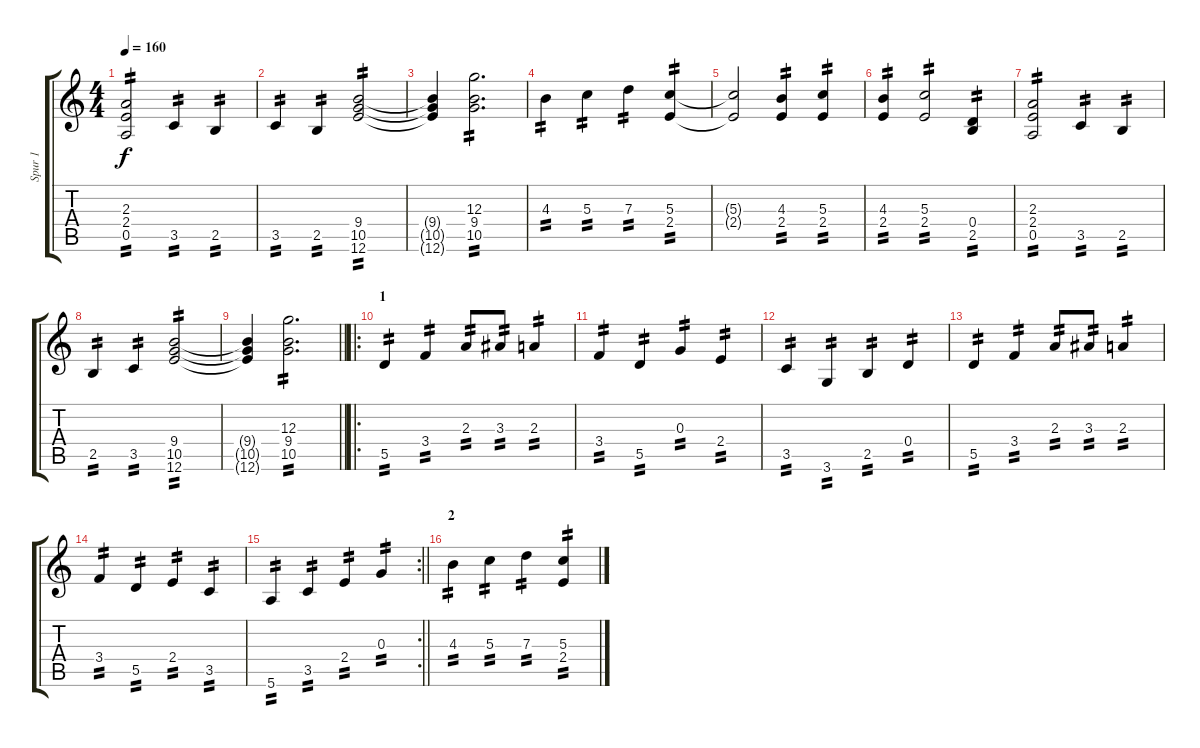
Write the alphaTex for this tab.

\track ("Spur 1" "Spur 1") {instrument distortionguitar}
\staff {score tabs}
\tuning (E4 B3 G3 D3 A2 E2) {hide}
\ts (4 4)
\tempo 160
\clef g2
\ks c
(2.3 2.4 0.5).2{tp 2 dy f} 3.5.4{tp 2} 2.5.4{tp 2} |
3.5.4{tp 2} 2.5.4{tp 2} (9.4 10.5 12.6).2{tp 2} |
(9.4{t} 10.5{t} 12.6{t}).4 (12.3 9.4 10.5).2{d tp 2} |
4.3.4{tp 2} 5.3.4{tp 2} 7.3.4{tp 2} (5.3 2.4).4{tp 2} |
(5.3{t} 2.4{t}).2 (4.3 2.4).4{tp 2} (5.3 2.4).4{tp 2} |
(4.3 2.4).4{tp 2} (5.3 2.4).2{tp 2} (0.4 2.5).4{tp 2} |
(2.3 2.4 0.5).2{tp 2} 3.5.4{tp 2} 2.5.4{tp 2} |
2.5.4{tp 2} 3.5.4{tp 2} (9.4 10.5 12.6).2{tp 2} |
\barLineRight lightlight
(9.4{t} 10.5{t} 12.6{t}).4 (12.3 9.4 10.5).2{d tp 2} |
\ro
\section ("" "1")
5.5.4{tp 2} 3.4.4{tp 2} 2.3.8{tp 2} 3.3.8{tp 2} 2.3.4{tp 2} |
3.4.4{tp 2} 5.5.4{tp 2} 0.3.4{tp 2} 2.4.4{tp 2} |
3.5.4{tp 2} 3.6.4{tp 2} 2.5.4{tp 2} 0.4.4{tp 2} |
5.5.4{tp 2} 3.4.4{tp 2} 2.3.8{tp 2} 3.3.8{tp 2} 2.3.4{tp 2} |
3.4.4{tp 2} 5.5.4{tp 2} 2.4.4{tp 2} 3.5.4{tp 2} |
\rc 2
\barLineRight lightlight
5.6.4{tp 2} 3.5.4{tp 2} 2.4.4{tp 2} 0.3.4{tp 2} |
\section ("" "2")
4.3.4{tp 2} 5.3.4{tp 2} 7.3.4{tp 2} (5.3 2.4).4{tp 2}
